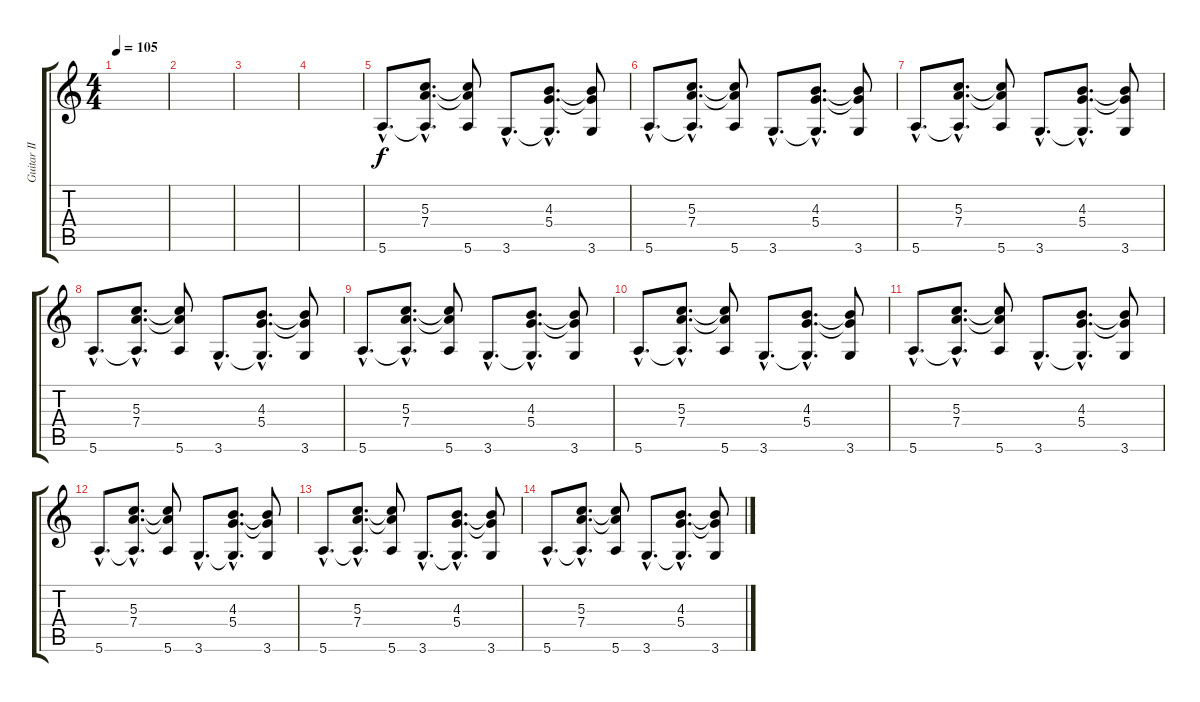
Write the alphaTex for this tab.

\track ("Guitar II" "Guitar II") {instrument acousticguitarnylon}
\staff {score tabs}
\tuning (E4 B3 G3 D3 A2 E2) {hide}
\ts (4 4)
\tempo 105
\clef g2
\ks c
|
|
|
|
5.6{hac}.8{d} (5.3{hac} 7.4{hac} 5.6{hac t}).8{d} (5.3{t} 7.4{t} 5.6).8 3.6{hac}.8{d} (4.3{hac} 5.4{hac} 3.6{hac t}).8{d} (4.3{t} 5.4{t} 3.6).8 |
5.6{hac}.8{d} (5.3{hac} 7.4{hac} 5.6{hac t}).8{d} (5.3{t} 7.4{t} 5.6).8 3.6{hac}.8{d} (4.3{hac} 5.4{hac} 3.6{hac t}).8{d} (4.3{t} 5.4{t} 3.6).8 |
5.6{hac}.8{d} (5.3{hac} 7.4{hac} 5.6{hac t}).8{d} (5.3{t} 7.4{t} 5.6).8 3.6{hac}.8{d} (4.3{hac} 5.4{hac} 3.6{hac t}).8{d} (4.3{t} 5.4{t} 3.6).8 |
5.6{hac}.8{d} (5.3{hac} 7.4{hac} 5.6{hac t}).8{d} (5.3{t} 7.4{t} 5.6).8 3.6{hac}.8{d} (4.3{hac} 5.4{hac} 3.6{hac t}).8{d} (4.3{t} 5.4{t} 3.6).8 |
5.6{hac}.8{d} (5.3{hac} 7.4{hac} 5.6{hac t}).8{d} (5.3{t} 7.4{t} 5.6).8 3.6{hac}.8{d} (4.3{hac} 5.4{hac} 3.6{hac t}).8{d} (4.3{t} 5.4{t} 3.6).8 |
5.6{hac}.8{d} (5.3{hac} 7.4{hac} 5.6{hac t}).8{d} (5.3{t} 7.4{t} 5.6).8 3.6{hac}.8{d} (4.3{hac} 5.4{hac} 3.6{hac t}).8{d} (4.3{t} 5.4{t} 3.6).8 |
5.6{hac}.8{d} (5.3{hac} 7.4{hac} 5.6{hac t}).8{d} (5.3{t} 7.4{t} 5.6).8 3.6{hac}.8{d} (4.3{hac} 5.4{hac} 3.6{hac t}).8{d} (4.3{t} 5.4{t} 3.6).8 |
5.6{hac}.8{d} (5.3{hac} 7.4{hac} 5.6{hac t}).8{d} (5.3{t} 7.4{t} 5.6).8 3.6{hac}.8{d} (4.3{hac} 5.4{hac} 3.6{hac t}).8{d} (4.3{t} 5.4{t} 3.6).8 |
5.6{hac}.8{d} (5.3{hac} 7.4{hac} 5.6{hac t}).8{d} (5.3{t} 7.4{t} 5.6).8 3.6{hac}.8{d} (4.3{hac} 5.4{hac} 3.6{hac t}).8{d} (4.3{t} 5.4{t} 3.6).8 |
5.6{hac}.8{d} (5.3{hac} 7.4{hac} 5.6{hac t}).8{d} (5.3{t} 7.4{t} 5.6).8 3.6{hac}.8{d} (4.3{hac} 5.4{hac} 3.6{hac t}).8{d} (4.3{t} 5.4{t} 3.6).8
